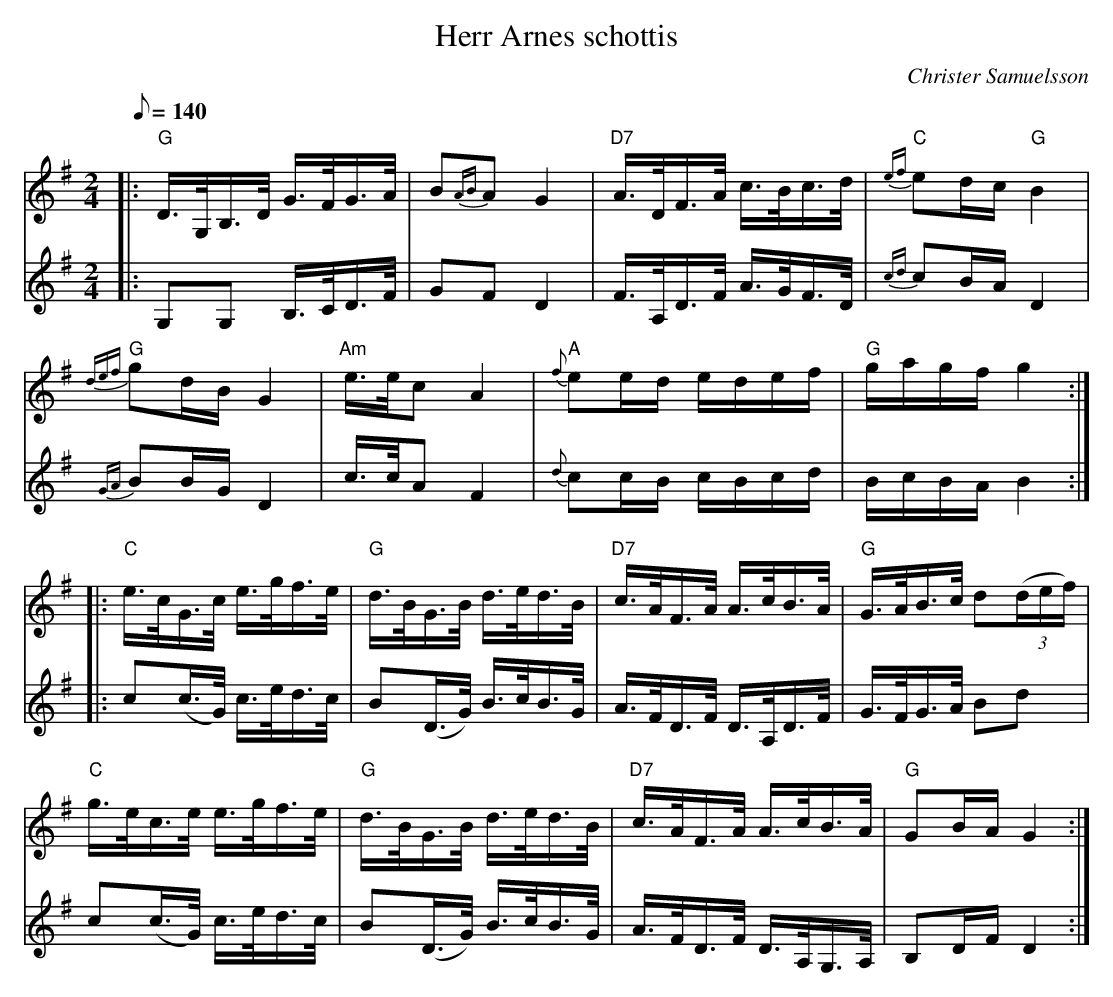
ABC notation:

X:1
T:Herr Arnes schottis
C:Christer Samuelsson
M:2/4
L:1/16
Q:1/8=140
K:G
V:1
|: "G"D>G,B,>D G>FG>A | B2{AB}A2 G4 | "D7"A>DF>A c>Bc>d | "C"{ef}e2dc "G"B4 |
V:2
|: G,2G,2 B,>CD>F | G2F2 D4 | F>A,D>F A>GF>D | {cd}c2BA D4 |
V:1
"G"{def}g2dB G4 | "Am"e>ec2 A4 | "A"{f}e2ed edef | "G"gagf g4:|
V:2
{GA}B2BG D4 | c>cA2 F4 | {d}c2cB cBcd | BcBA B4 :|
V:1
|: "C"e>cG>c e>gf>e | "G"d>BG>B d>ed>B | "D7"c>AF>A A>cB>A | "G"G>AB>c d2(3(def) |
V:2
|: c2(c>G) c>ed>c| B2(D>G) B>cB>G | A>FD>F D>A,D>F | G>FG>A B2d2 |
V:1
"C"g>ec>e e>gf>e | "G"d>BG>B d>ed>B | "D7"c>AF>A A>cB>A | "G"G2BA G4 :|
V:2
c2(c>G) c>ed>c | B2(D>G) B>cB>G | A>FD>F D>A,G,>A, | B,2DF D4 :|
